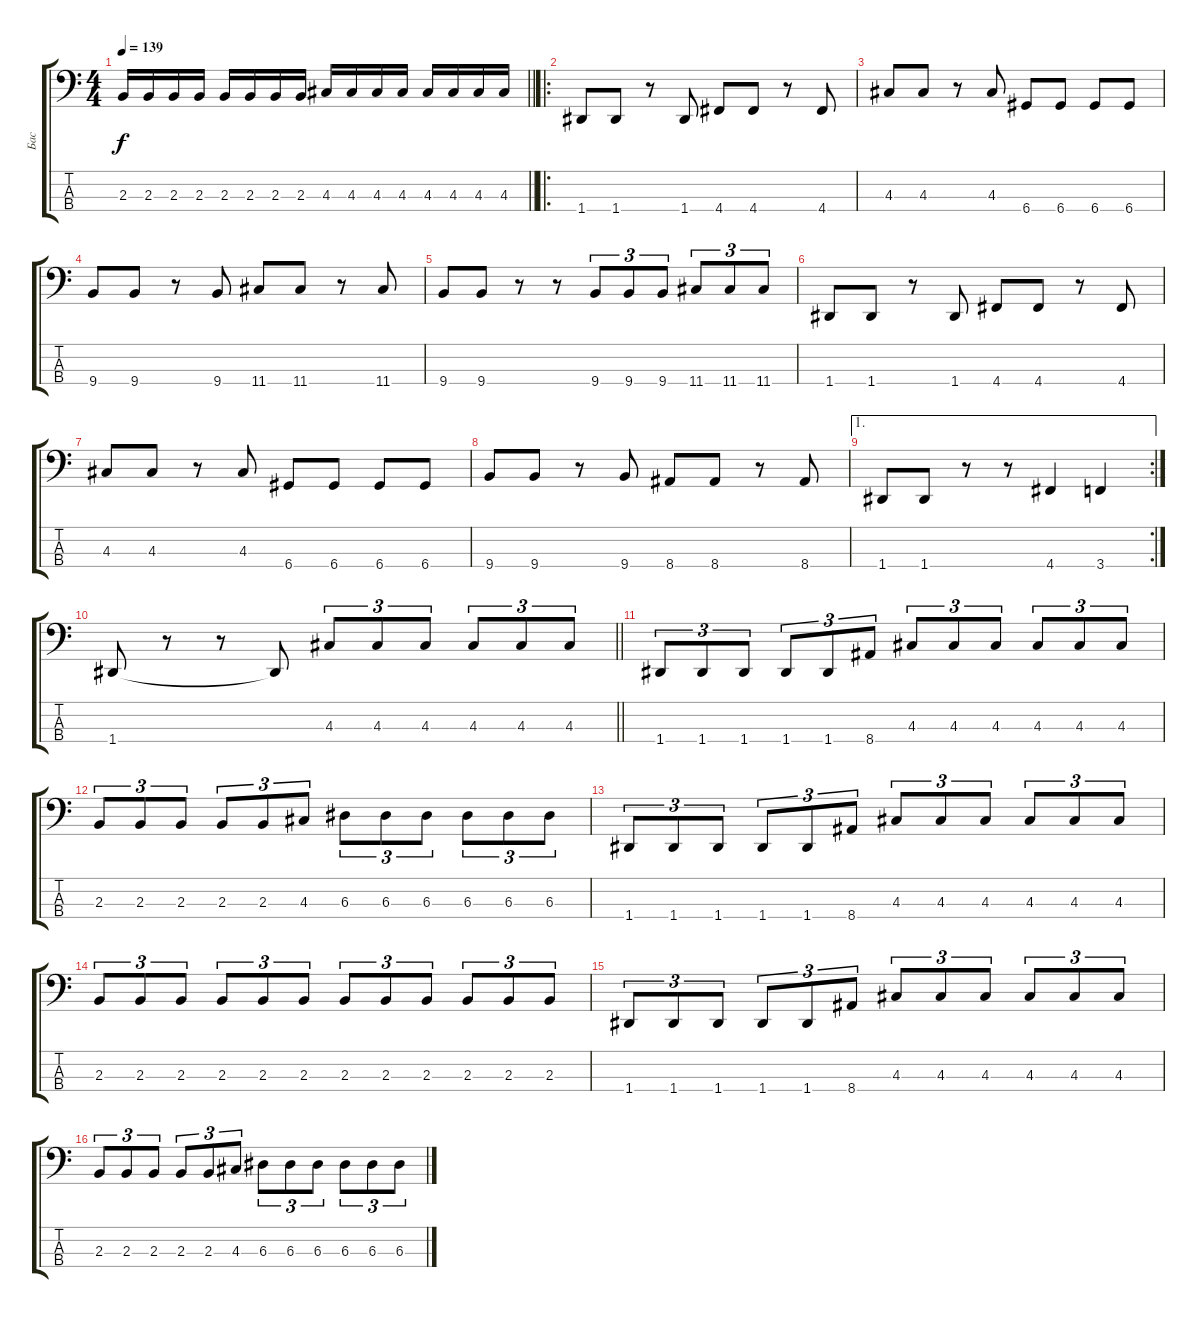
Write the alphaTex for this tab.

\track ("Бас" "Бас") {instrument electricbassfinger}
\staff {score tabs}
\tuning (G2 D2 A1 D1) {hide}
\ts (4 4)
\tempo 139
\clef f4
\barLineRight lightlight
\ks c
2.3.16{dy f} 2.3.16 2.3.16 2.3.16 2.3.16 2.3.16 2.3.16 2.3.16 4.3.16 4.3.16 4.3.16 4.3.16 4.3.16 4.3.16 4.3.16 4.3.16 |
\ro
1.4.8 1.4.8 r.8 1.4.8 4.4.8 4.4.8 r.8 4.4.8 |
4.3.8 4.3.8 r.8 4.3.8 6.4.8 6.4.8 6.4.8 6.4.8 |
9.4.8 9.4.8 r.8 9.4.8 11.4.8 11.4.8 r.8 11.4.8 |
9.4.8 9.4.8 r.8 r.8 9.4.8{tu (3 2)} 9.4.8{tu (3 2)} 9.4.8{tu (3 2)} 11.4.8{tu (3 2)} 11.4.8{tu (3 2)} 11.4.8{tu (3 2)} |
1.4.8 1.4.8 r.8 1.4.8 4.4.8 4.4.8 r.8 4.4.8 |
4.3.8 4.3.8 r.8 4.3.8 6.4.8 6.4.8 6.4.8 6.4.8 |
9.4.8 9.4.8 r.8 9.4.8 8.4.8 8.4.8 r.8 8.4.8 |
\ae 1
\rc 2
1.4.8 1.4.8 r.8 r.8 4.4.4 3.4.4 |
\barLineRight lightlight
1.4.8 r.8 r.8 1.4{t}.8 4.3.8{tu (3 2)} 4.3.8{tu (3 2)} 4.3.8{tu (3 2)} 4.3.8{tu (3 2)} 4.3.8{tu (3 2)} 4.3.8{tu (3 2)} |
1.4.8{tu (3 2)} 1.4.8{tu (3 2)} 1.4.8{tu (3 2)} 1.4.8{tu (3 2)} 1.4.8{tu (3 2)} 8.4.8{tu (3 2)} 4.3.8{tu (3 2)} 4.3.8{tu (3 2)} 4.3.8{tu (3 2)} 4.3.8{tu (3 2)} 4.3.8{tu (3 2)} 4.3.8{tu (3 2)} |
2.3.8{tu (3 2)} 2.3.8{tu (3 2)} 2.3.8{tu (3 2)} 2.3.8{tu (3 2)} 2.3.8{tu (3 2)} 4.3.8{tu (3 2)} 6.3.8{tu (3 2)} 6.3.8{tu (3 2)} 6.3.8{tu (3 2)} 6.3.8{tu (3 2)} 6.3.8{tu (3 2)} 6.3.8{tu (3 2)} |
1.4.8{tu (3 2)} 1.4.8{tu (3 2)} 1.4.8{tu (3 2)} 1.4.8{tu (3 2)} 1.4.8{tu (3 2)} 8.4.8{tu (3 2)} 4.3.8{tu (3 2)} 4.3.8{tu (3 2)} 4.3.8{tu (3 2)} 4.3.8{tu (3 2)} 4.3.8{tu (3 2)} 4.3.8{tu (3 2)} |
2.3.8{tu (3 2)} 2.3.8{tu (3 2)} 2.3.8{tu (3 2)} 2.3.8{tu (3 2)} 2.3.8{tu (3 2)} 2.3.8{tu (3 2)} 2.3.8{tu (3 2)} 2.3.8{tu (3 2)} 2.3.8{tu (3 2)} 2.3.8{tu (3 2)} 2.3.8{tu (3 2)} 2.3.8{tu (3 2)} |
1.4.8{tu (3 2)} 1.4.8{tu (3 2)} 1.4.8{tu (3 2)} 1.4.8{tu (3 2)} 1.4.8{tu (3 2)} 8.4.8{tu (3 2)} 4.3.8{tu (3 2)} 4.3.8{tu (3 2)} 4.3.8{tu (3 2)} 4.3.8{tu (3 2)} 4.3.8{tu (3 2)} 4.3.8{tu (3 2)} |
2.3.8{tu (3 2)} 2.3.8{tu (3 2)} 2.3.8{tu (3 2)} 2.3.8{tu (3 2)} 2.3.8{tu (3 2)} 4.3.8{tu (3 2)} 6.3.8{tu (3 2)} 6.3.8{tu (3 2)} 6.3.8{tu (3 2)} 6.3.8{tu (3 2)} 6.3.8{tu (3 2)} 6.3.8{tu (3 2)}
